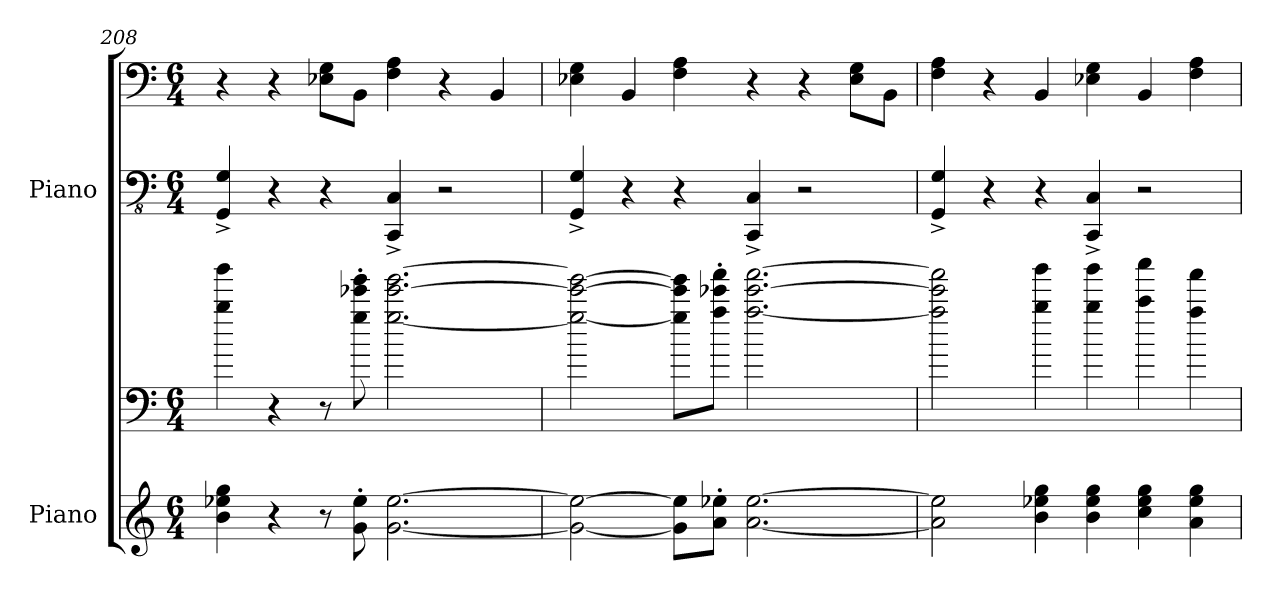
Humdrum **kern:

**kern	**kern	**kern	**kern
*part2	*part2	*part1	*part1
*staff4	*staff3	*staff2	*staff1
*I"Piano	*	*I"Piano	*
*I'Pno.	*	*I'Pno.	*
*clefG2	*clefF4	*clefFv4	*clefF4
*k[]	*k[]	*k[]	*k[]
*M6/4	*M6/4	*M6/4	*M6/4
=208	=208	=208	=208
4b\ 4ee-X\ 4gg\	4bb\ 4bbb\	4GGG/^ 4GG/^	4r
4r	4r	4r	4r
8r	8r	4r	8E-X\ 8G\L
8g\' 8ee-\'	8gg\' 8eee-X\' 8ggg\'	.	8BB\J
[2.g\ [2.ee-\	[2.gg\ [2.eee-\ [2.ggg\	4CCC/^ 4CC/^	4F\ 4A\
.	.	2r	4r
.	.	.	4BB/
=209	=209	=209	=209
2g\_ 2ee-\_	2gg\_ 2eee-\_ 2ggg\_	4GGG/^ 4GG/^	4E-X\ 4G\
.	.	4r	4BB/
8g\] 8ee-\]L	8gg\] 8eee-\] 8ggg\]L	4r	4F\ 4A\
8a\' 8ee-X\'J	8aa\' 8eee-X\' 8aaa\'J	.	.
[2.a\ [2.ee-\	[2.aa\ [2.eee-\ [2.aaa\	4CCC/^ 4CC/^	4r
.	.	2r	4r
.	.	.	8E-\ 8G\L
.	.	.	8BB\J
!!LO:PB:g=z
=210	=210	=210	=210
2a\] 2ee-\]	2aa\] 2eee-\] 2aaa\]	4GGG/^ 4GG/^	4F\ 4A\
.	.	4r	4r
4b\ 4ee-X\ 4gg\	4bb\ 4bbb\	4r	4BB/
4b\ 4ee-\ 4gg\	4bb\ 4bbb\	4CCC/^ 4CC/^	4E-X\ 4G\
4cc\ 4ee-\ 4gg\	4ccc\ 4cccc\	2r	4BB/
4a\ 4ee-\ 4gg\	4aa\ 4aaa\	.	4F\ 4A\
=	=	=	=
*-	*-	*-	*-
